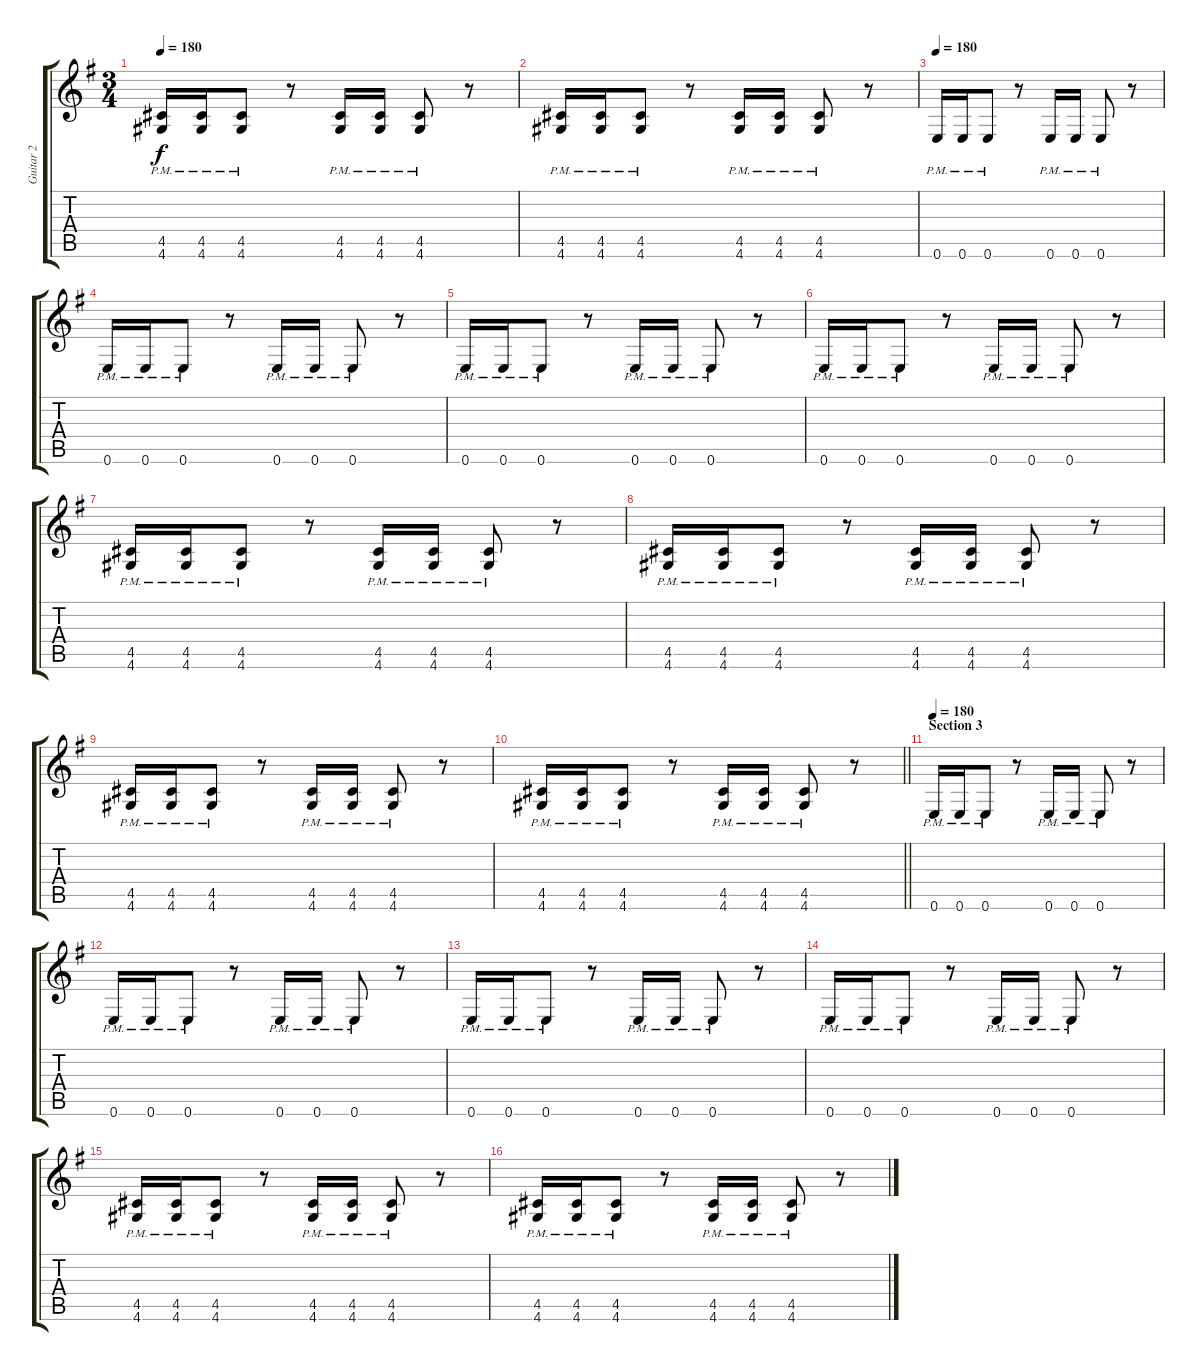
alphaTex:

\track ("Guitar 2" "Guitar 2") {instrument distortionguitar}
\staff {score tabs}
\tuning (E4 B3 G3 D3 A2 E2) {hide}
\ts (3 4)
\tempo 180
\clef g2
\ks eminor
(4.5{pm} 4.6{pm}).16{dy f} (4.5{pm} 4.6{pm}).16 (4.5{pm} 4.6{pm}).8 r.8 (4.5{pm} 4.6{pm}).16 (4.5{pm} 4.6{pm}).16 (4.5{pm} 4.6{pm}).8 r.8 |
(4.5{pm} 4.6{pm}).16 (4.5{pm} 4.6{pm}).16 (4.5{pm} 4.6{pm}).8 r.8 (4.5{pm} 4.6{pm}).16 (4.5{pm} 4.6{pm}).16 (4.5{pm} 4.6{pm}).8 r.8 |
\tempo 180
0.6{pm}.16 0.6{pm}.16 0.6{pm}.8 r.8 0.6{pm}.16 0.6{pm}.16 0.6{pm}.8 r.8 |
0.6{pm}.16 0.6{pm}.16 0.6{pm}.8 r.8 0.6{pm}.16 0.6{pm}.16 0.6{pm}.8 r.8 |
0.6{pm}.16 0.6{pm}.16 0.6{pm}.8 r.8 0.6{pm}.16 0.6{pm}.16 0.6{pm}.8 r.8 |
0.6{pm}.16 0.6{pm}.16 0.6{pm}.8 r.8 0.6{pm}.16 0.6{pm}.16 0.6{pm}.8 r.8 |
(4.5{pm} 4.6{pm}).16 (4.5{pm} 4.6{pm}).16 (4.5{pm} 4.6{pm}).8 r.8 (4.5{pm} 4.6{pm}).16 (4.5{pm} 4.6{pm}).16 (4.5{pm} 4.6{pm}).8 r.8 |
(4.5{pm} 4.6{pm}).16 (4.5{pm} 4.6{pm}).16 (4.5{pm} 4.6{pm}).8 r.8 (4.5{pm} 4.6{pm}).16 (4.5{pm} 4.6{pm}).16 (4.5{pm} 4.6{pm}).8 r.8 |
(4.5{pm} 4.6{pm}).16 (4.5{pm} 4.6{pm}).16 (4.5{pm} 4.6{pm}).8 r.8 (4.5{pm} 4.6{pm}).16 (4.5{pm} 4.6{pm}).16 (4.5{pm} 4.6{pm}).8 r.8 |
\barLineRight lightlight
(4.5{pm} 4.6{pm}).16 (4.5{pm} 4.6{pm}).16 (4.5{pm} 4.6{pm}).8 r.8 (4.5{pm} 4.6{pm}).16 (4.5{pm} 4.6{pm}).16 (4.5{pm} 4.6{pm}).8 r.8 |
\section ("" "Section 3")
\tempo 180
0.6{pm}.16 0.6{pm}.16 0.6{pm}.8 r.8 0.6{pm}.16 0.6{pm}.16 0.6{pm}.8 r.8 |
0.6{pm}.16 0.6{pm}.16 0.6{pm}.8 r.8 0.6{pm}.16 0.6{pm}.16 0.6{pm}.8 r.8 |
0.6{pm}.16 0.6{pm}.16 0.6{pm}.8 r.8 0.6{pm}.16 0.6{pm}.16 0.6{pm}.8 r.8 |
0.6{pm}.16 0.6{pm}.16 0.6{pm}.8 r.8 0.6{pm}.16 0.6{pm}.16 0.6{pm}.8 r.8 |
(4.5{pm} 4.6{pm}).16 (4.5{pm} 4.6{pm}).16 (4.5{pm} 4.6{pm}).8 r.8 (4.5{pm} 4.6{pm}).16 (4.5{pm} 4.6{pm}).16 (4.5{pm} 4.6{pm}).8 r.8 |
(4.5{pm} 4.6{pm}).16 (4.5{pm} 4.6{pm}).16 (4.5{pm} 4.6{pm}).8 r.8 (4.5{pm} 4.6{pm}).16 (4.5{pm} 4.6{pm}).16 (4.5{pm} 4.6{pm}).8 r.8
